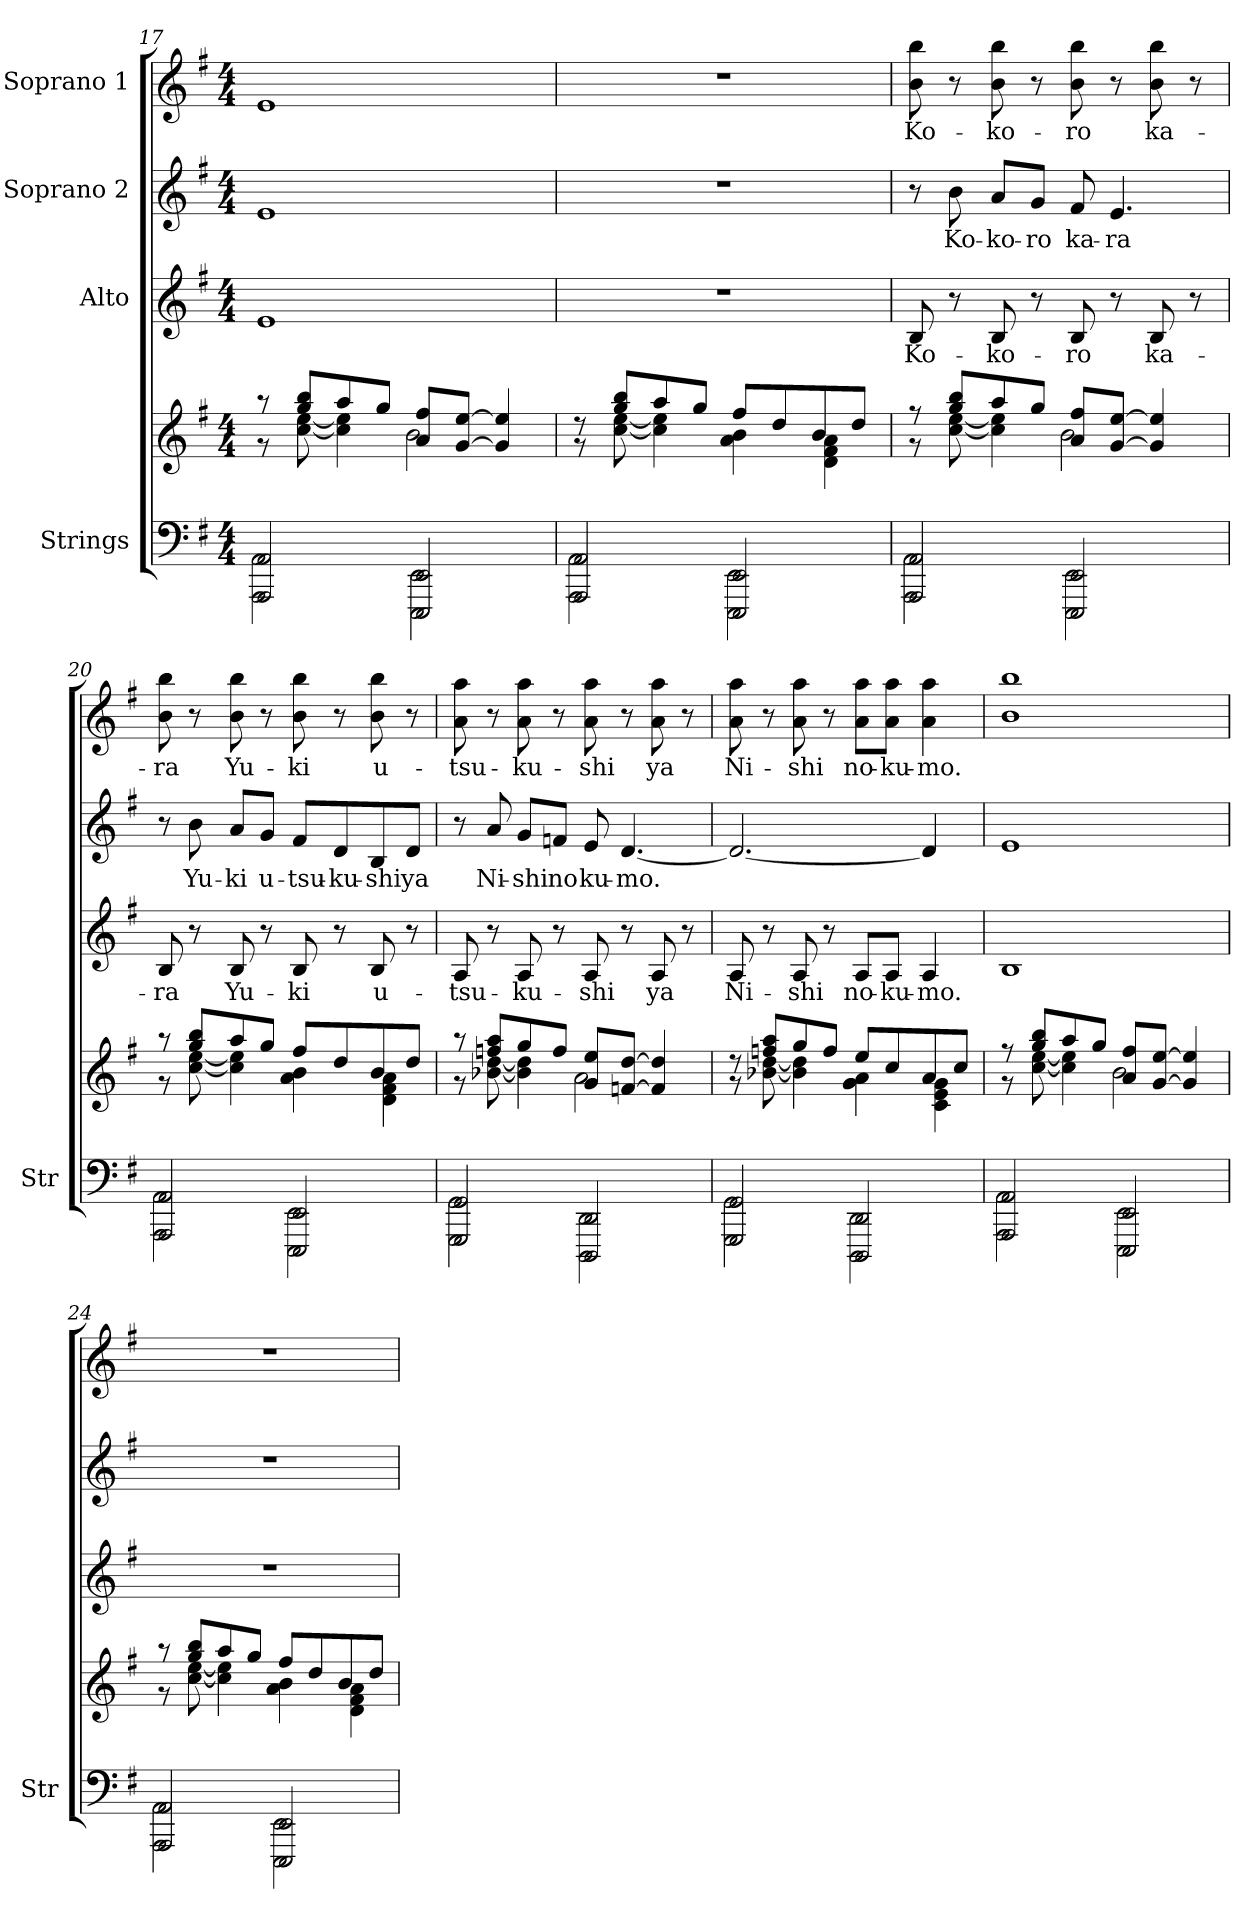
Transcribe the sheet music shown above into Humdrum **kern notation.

**kern	**kern	**kern	**text	**kern	**text	**kern	**text
*part4	*part4	*part3	*part3	*part2	*part2	*part1	*part1
*staff5	*staff4	*staff3	*staff3	*staff2	*staff2	*staff1	*staff1
*I"Strings	*	*I"Alto	*	*I"Soprano 2	*	*I"Soprano 1	*
*I'Str	*	*	*	*	*	*	*
!!LO:LB:g=z
*clefF4	*clefG2	*clefG2	*	*clefG2	*	*clefG2	*
*k[f#]	*k[f#]	*k[f#]	*	*k[f#]	*	*k[f#]	*
*G:	*G:	*G:	*	*G:	*	*G:	*
*M4/4	*M4/4	*M4/4	*	*M4/4	*	*M4/4	*
=17	=17	=17	=17	=17	=17	=17	=17
*^	*^	*	*	*	*	*	*
2AAA/ 2AA/	2AAA\ 2AA\	8r	8r	1e	.	1e	.	1e	.
.	.	8gg/ 8bb/L	[8cc\ [8ee\	.	.	.	.	.	.
.	.	8aa/	4cc\] 4ee\]	.	.	.	.	.	.
.	.	8gg/J	.	.	.	.	.	.	.
2EEE/ 2EE/	2EEE\ 2EE\	8a/ 8ff#/L	2b\	.	.	.	.	.	.
.	.	[8g/ [8ee/J	.	.	.	.	.	.	.
.	.	4g/] 4ee/]	.	.	.	.	.	.	.
=18	=18	=18	=18	=18	=18	=18	=18	=18	=18
2AAA/ 2AA/	2AAA\ 2AA\	8r	8r	1r	.	1r	.	1r	.
.	.	8gg/ 8bb/L	[8cc\ [8ee\	.	.	.	.	.	.
.	.	8aa/	4cc\] 4ee\]	.	.	.	.	.	.
.	.	8gg/J	.	.	.	.	.	.	.
2EEE/ 2EE/	2EEE\ 2EE\	8ff#/L	4a\ 4b\	.	.	.	.	.	.
.	.	8dd/	.	.	.	.	.	.	.
.	.	8b/	4d\ 4f#\ 4a\	.	.	.	.	.	.
.	.	8dd/J	.	.	.	.	.	.	.
=19	=19	=19	=19	=19	=19	=19	=19	=19	=19
!	!	!	!	!	!LO:LY:b	!	!	!	!LO:LY:b
2AAA/ 2AA/	2AAA\ 2AA\	8r	8r	8B	Ko-	8r	.	8b 8bb	Ko-
!	!	!	!	!	!	!	!LO:LY:b	!	!
.	.	8gg/ 8bb/L	[8cc\ [8ee\	8r	.	8b	Ko-	8r	.
!	!	!	!	!	!LO:LY:b	!	!LO:LY:b	!	!LO:LY:b
.	.	8aa/	4cc\] 4ee\]	8B	-ko-	8aL	-ko-	8b 8bb	-ko-
!	!	!	!	!	!	!	!LO:LY:b	!	!
.	.	8gg/J	.	8r	.	8gJ	-ro	8r	.
!	!	!	!	!	!LO:LY:b	!	!LO:LY:b	!	!LO:LY:b
2EEE/ 2EE/	2EEE\ 2EE\	8a/ 8ff#/L	2b\	8B	-ro	8f#	ka-	8b 8bb	-ro
!	!	!	!	!	!	!	!LO:LY:b	!	!
.	.	[8g/ [8ee/J	.	8r	.	4.e	-ra	8r	.
!	!	!	!	!	!LO:LY:b	!	!	!	!LO:LY:b
.	.	4g/] 4ee/]	.	8B	ka-	.	.	8b 8bb	ka-
.	.	.	.	8r	.	.	.	8r	.
=20	=20	=20	=20	=20	=20	=20	=20	=20	=20
!	!	!	!	!	!LO:LY:b	!	!	!	!LO:LY:b
2AAA/ 2AA/	2AAA\ 2AA\	8r	8r	8B	-ra	8r	.	8b 8bb	-ra
!	!	!	!	!	!	!	!LO:LY:b	!	!
.	.	8gg/ 8bb/L	[8cc\ [8ee\	8r	.	8b	Yu-	8r	.
!	!	!	!	!	!LO:LY:b	!	!LO:LY:b	!	!LO:LY:b
.	.	8aa/	4cc\] 4ee\]	8B	Yu-	8aL	-ki	8b 8bb	Yu-
!	!	!	!	!	!	!	!LO:LY:b	!	!
.	.	8gg/J	.	8r	.	8gJ	u-	8r	.
!	!	!	!	!	!LO:LY:b	!	!LO:LY:b	!	!LO:LY:b
2EEE/ 2EE/	2EEE\ 2EE\	8ff#/L	4a\ 4b\	8B	-ki	8f#L	-tsu-	8b 8bb	-ki
!	!	!	!	!	!	!	!LO:LY:b	!	!
.	.	8dd/	.	8r	.	8d	-ku-	8r	.
!	!	!	!	!	!LO:LY:b	!	!LO:LY:b	!	!LO:LY:b
.	.	8b/	4d\ 4f#\ 4a\	8B	u-	8B	-shi	8b 8bb	u-
!	!	!	!	!	!	!	!LO:LY:b	!	!
.	.	8dd/J	.	8r	.	8dJ	ya	8r	.
!!LO:LB:g=z
=21	=21	=21	=21	=21	=21	=21	=21	=21	=21
!	!	!	!	!	!LO:LY:b	!	!	!	!LO:LY:b
2GGG/ 2GG/	2GGG\ 2GG\	8r	8r	8A	-tsu-	8r	.	8a 8aa	-tsu-
!	!	!	!	!	!	!	!LO:LY:b	!	!
.	.	8ffn/ 8aa/L	[8b-X\ [8dd\	8r	.	8a	Ni-	8r	.
!	!	!	!	!	!LO:LY:b	!	!LO:LY:b	!	!LO:LY:b
.	.	8gg/	4b-\] 4dd\]	8A	-ku-	8gL	-shi	8a 8aa	-ku-
!	!	!	!	!	!	!	!LO:LY:b	!	!
.	.	8ff/J	.	8r	.	8fnJ	no	8r	.
!	!	!	!	!	!LO:LY:b	!	!LO:LY:b	!	!LO:LY:b
2DDD/ 2DD/	2DDD\ 2DD\	8g/ 8ee/L	2a\	8A	-shi	8e	ku-	8a 8aa	-shi
!	!	!	!	!	!	!	!LO:LY:b	!	!
.	.	[8fn/ [8dd/J	.	8r	.	[4.d	-mo.	8r	.
!	!	!	!	!	!LO:LY:b	!	!	!	!LO:LY:b
.	.	4f/] 4dd/]	.	8A	ya	.	.	8a 8aa	ya
.	.	.	.	8r	.	.	.	8r	.
=22	=22	=22	=22	=22	=22	=22	=22	=22	=22
!	!	!	!	!	!LO:LY:b	!	!	!	!LO:LY:b
2GGG/ 2GG/	2GGG\ 2GG\	8r	8r	8A	Ni-	2.d_	.	8a 8aa	Ni-
.	.	8ffn/ 8aa/L	[8b-X\ [8dd\	8r	.	.	.	8r	.
!	!	!	!	!	!LO:LY:b	!	!	!	!LO:LY:b
.	.	8gg/	4b-\] 4dd\]	8A	-shi	.	.	8a 8aa	-shi
.	.	8ff/J	.	8r	.	.	.	8r	.
!	!	!	!	!	!LO:LY:b	!	!	!	!LO:LY:b
2DDD/ 2DD/	2DDD\ 2DD\	8ee/L	4g\ 4a\	8AL	no-	.	.	8a 8aaL	no-
!	!	!	!	!	!LO:LY:b	!	!	!	!LO:LY:b
.	.	8cc/	.	8AJ	-ku-	.	.	8a 8aaJ	-ku-
!	!	!	!	!	!LO:LY:b	!	!	!	!LO:LY:b
.	.	8a/	4c\ 4e\ 4g\	4A	-mo.	4d]	.	4a 4aa	-mo.
.	.	8cc/J	.	.	.	.	.	.	.
=23	=23	=23	=23	=23	=23	=23	=23	=23	=23
2AAA/ 2AA/	2AAA\ 2AA\	8r	8r	1B	.	1e	.	1b 1bb	.
.	.	8gg/ 8bb/L	[8cc\ [8ee\	.	.	.	.	.	.
.	.	8aa/	4cc\] 4ee\]	.	.	.	.	.	.
.	.	8gg/J	.	.	.	.	.	.	.
2EEE/ 2EE/	2EEE\ 2EE\	8a/ 8ff#/L	2b\	.	.	.	.	.	.
.	.	[8g/ [8ee/J	.	.	.	.	.	.	.
.	.	4g/] 4ee/]	.	.	.	.	.	.	.
=24	=24	=24	=24	=24	=24	=24	=24	=24	=24
2AAA/ 2AA/	2AAA\ 2AA\	8r	8r	1r	.	1r	.	1r	.
.	.	8gg/ 8bb/L	[8cc\ [8ee\	.	.	.	.	.	.
.	.	8aa/	4cc\] 4ee\]	.	.	.	.	.	.
.	.	8gg/J	.	.	.	.	.	.	.
2EEE/ 2EE/	2EEE\ 2EE\	8ff#/L	4a\ 4b\	.	.	.	.	.	.
.	.	8dd/	.	.	.	.	.	.	.
.	.	8b/	4d\ 4f#\ 4a\	.	.	.	.	.	.
.	.	8dd/J	.	.	.	.	.	.	.
*v	*v	*	*	*	*	*	*	*	*
*	*v	*v	*	*	*	*	*	*
=	=	=	=	=	=	=	=
*-	*-	*-	*-	*-	*-	*-	*-
